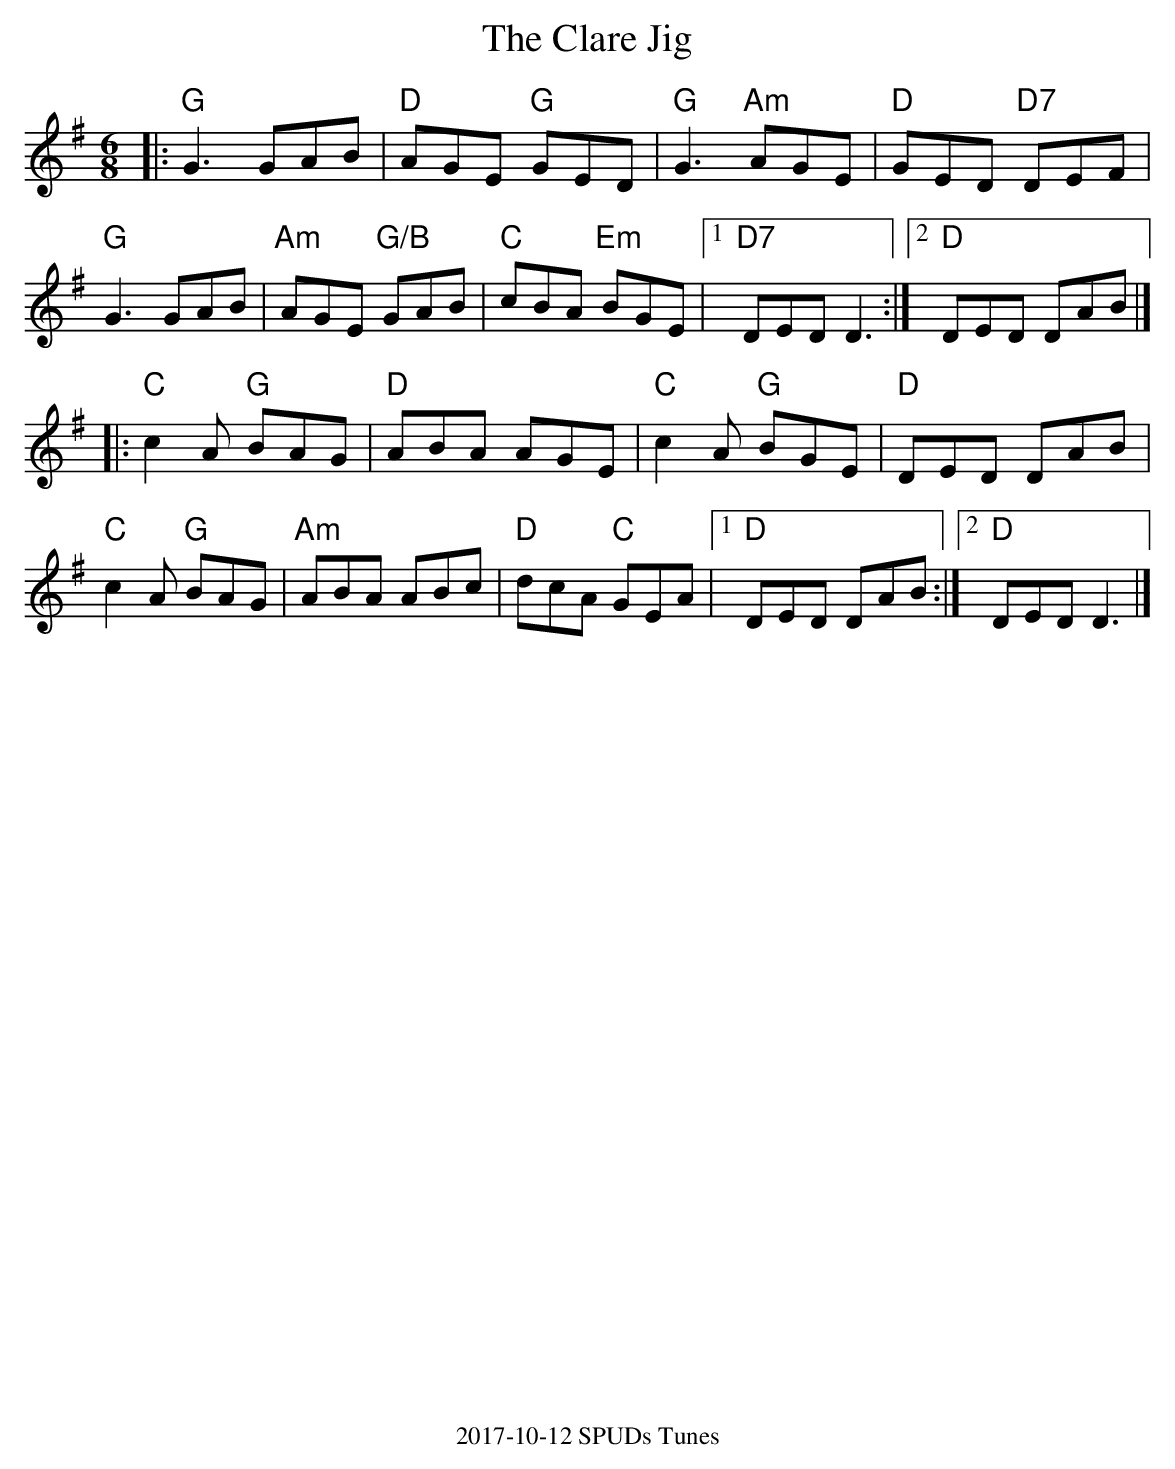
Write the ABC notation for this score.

X:1
T:The Clare Jig
M:6/8
K:G
|:\
"G"G3 GAB | "D"AGE "G"GED | "G"G3 "Am"AGE | "D"GED "D7"DEF |
"G"G3 GAB | "Am"AGE "G/B"GAB | "C"cBA "Em"BGE |[1 "D7"DED D3 :|2 "D"DED DAB |]
|:"C"c2A "G"BAG | "D"ABA AGE | "C"c2A "G"BGE | "D"DED DAB |
"C"c2A "G"BAG | "Am"ABA ABc | "D"dcA "C"GEA |[1 "D"DED DAB :|2 "D"DED D3  |]
